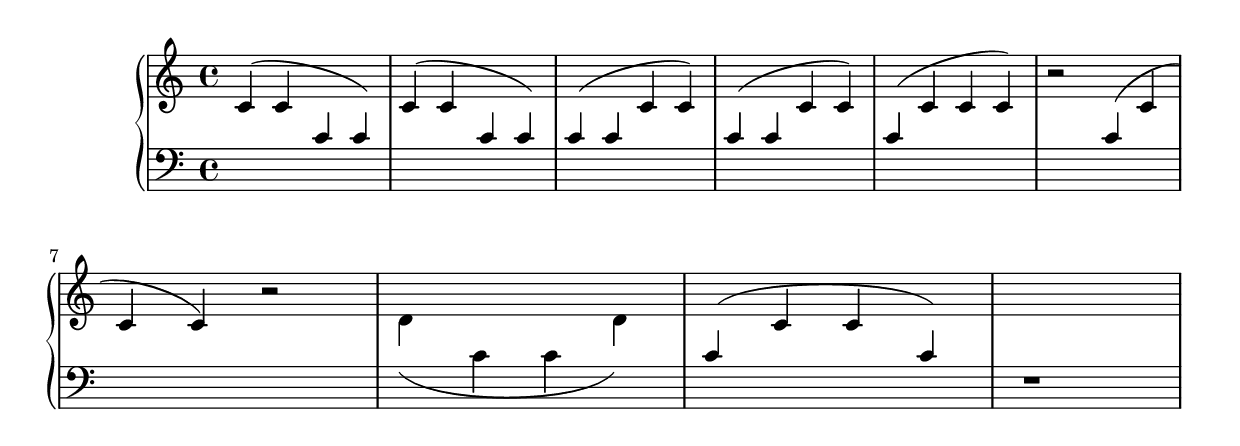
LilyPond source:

\version "1.3.146"
\header{
texidoc="
The same goes for slurs. They behave decently when broken across
linebreak.
"
}

	
\score{
	\context PianoStaff <
	\context Staff=one \notes\relative c'{
		\stemUp \slurUp
		 c4( c \translator Staff=two c )c |
		\translator Staff=one
		\stemUp \slurUp
		 c4( c \translator Staff=two c )c |
		\stemUp \slurUp
		 c4( c \translator Staff=one c )c |
		\translator Staff=two
		\stemUp \slurUp
		 c4( c \translator Staff=one c )c |
		\translator Staff=two
		\stemUp \slurUp
		 c4( \translator Staff=one c c )c |
		r2
		\translator Staff=two
		\stemUp \slurUp
		 c4( \translator Staff=one c
		   \break
		c )c
		r2
%		\stemDown \slurDown
%		 c4( \translator Staff=two c c \translator Staff=one )c
		\stemDown \slurDown
		 d4( \translator Staff=two c c \translator Staff=one )d
		\translator Staff=two
		\stemUp \slurUp
		 c4( \translator Staff=one c c \translator Staff=two )c
		r1
	}
	\context Staff=two \notes\relative c'{
		\clef bass
		s1 s1 s1 s1 s1 s1 s1 s1 s1 s1
	}
	>
}


